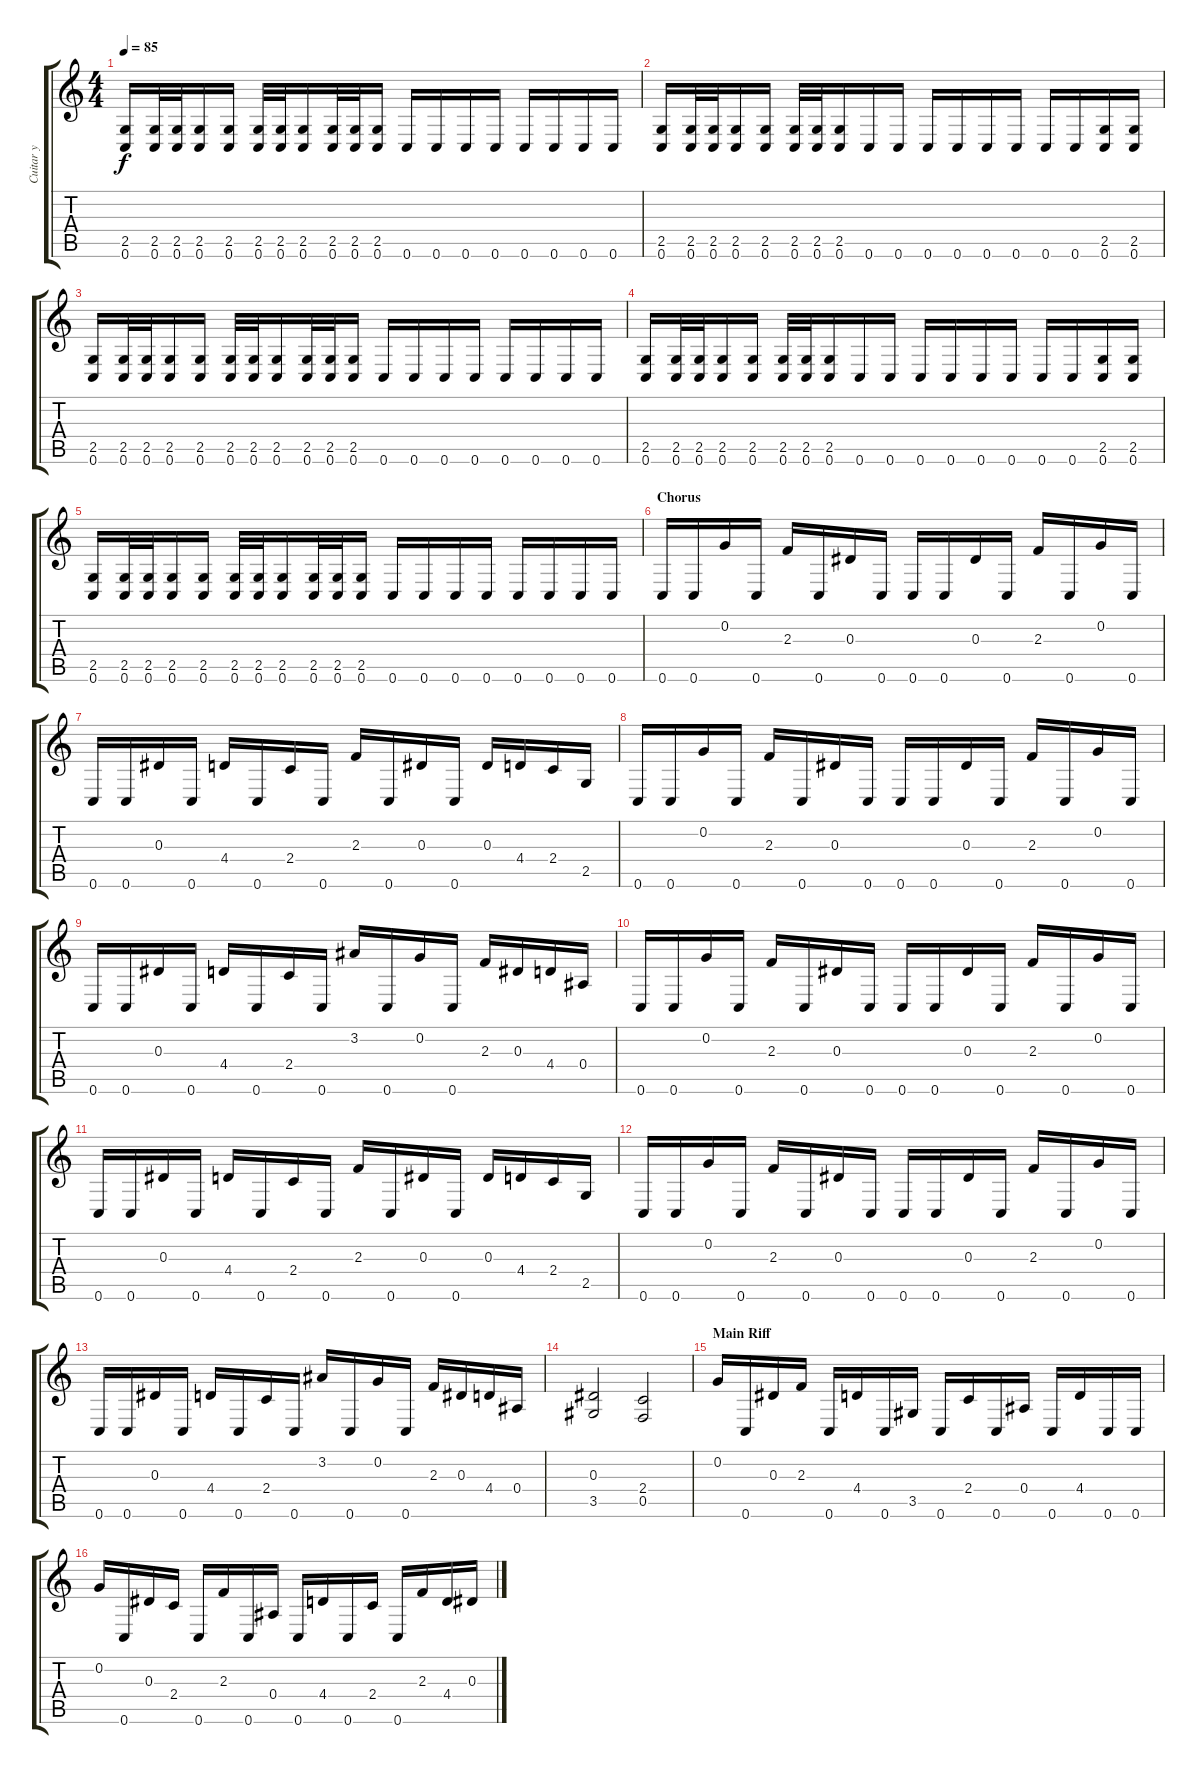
\track ("Cuitar y" "Cuitar y") {instrument overdrivenguitar}
\staff {score tabs}
\tuning (C4 G3 Eb3 Bb2 F2 C2) {hide}
\ts (4 4)
\tempo 85
\clef g2
\ks c
(2.5 0.6).16{dy f} (2.5 0.6).32 (2.5 0.6).32 (2.5 0.6).16 (2.5 0.6).16 (2.5 0.6).32 (2.5 0.6).32 (2.5 0.6).16 (2.5 0.6).32 (2.5 0.6).32 (2.5 0.6).16 0.6.16 0.6.16 0.6.16 0.6.16 0.6.16 0.6.16 0.6.16 0.6.16 |
(2.5 0.6).16 (2.5 0.6).32 (2.5 0.6).32 (2.5 0.6).16 (2.5 0.6).16 (2.5 0.6).32 (2.5 0.6).32 (2.5 0.6).16 0.6.16 0.6.16 0.6.16 0.6.16 0.6.16 0.6.16 0.6.16 0.6.16 (2.5 0.6).16 (2.5 0.6).16 |
(2.5 0.6).16 (2.5 0.6).32 (2.5 0.6).32 (2.5 0.6).16 (2.5 0.6).16 (2.5 0.6).32 (2.5 0.6).32 (2.5 0.6).16 (2.5 0.6).32 (2.5 0.6).32 (2.5 0.6).16 0.6.16 0.6.16 0.6.16 0.6.16 0.6.16 0.6.16 0.6.16 0.6.16 |
(2.5 0.6).16 (2.5 0.6).32 (2.5 0.6).32 (2.5 0.6).16 (2.5 0.6).16 (2.5 0.6).32 (2.5 0.6).32 (2.5 0.6).16 0.6.16 0.6.16 0.6.16 0.6.16 0.6.16 0.6.16 0.6.16 0.6.16 (2.5 0.6).16 (2.5 0.6).16 |
(2.5 0.6).16 (2.5 0.6).32 (2.5 0.6).32 (2.5 0.6).16 (2.5 0.6).16 (2.5 0.6).32 (2.5 0.6).32 (2.5 0.6).16 (2.5 0.6).32 (2.5 0.6).32 (2.5 0.6).16 0.6.16 0.6.16 0.6.16 0.6.16 0.6.16 0.6.16 0.6.16 0.6.16 |
\section ("" "Chorus")
0.6.16 0.6.16 0.2.16 0.6.16 2.3.16 0.6.16 0.3.16 0.6.16 0.6.16 0.6.16 0.3.16 0.6.16 2.3.16 0.6.16 0.2.16 0.6.16 |
0.6.16 0.6.16 0.3.16 0.6.16 4.4.16 0.6.16 2.4.16 0.6.16 2.3.16 0.6.16 0.3.16 0.6.16 0.3.16 4.4.16 2.4.16 2.5.16 |
0.6.16 0.6.16 0.2.16 0.6.16 2.3.16 0.6.16 0.3.16 0.6.16 0.6.16 0.6.16 0.3.16 0.6.16 2.3.16 0.6.16 0.2.16 0.6.16 |
0.6.16 0.6.16 0.3.16 0.6.16 4.4.16 0.6.16 2.4.16 0.6.16 3.2.16 0.6.16 0.2.16 0.6.16 2.3.16 0.3.16 4.4.16 0.4.16 |
0.6.16 0.6.16 0.2.16 0.6.16 2.3.16 0.6.16 0.3.16 0.6.16 0.6.16 0.6.16 0.3.16 0.6.16 2.3.16 0.6.16 0.2.16 0.6.16 |
0.6.16 0.6.16 0.3.16 0.6.16 4.4.16 0.6.16 2.4.16 0.6.16 2.3.16 0.6.16 0.3.16 0.6.16 0.3.16 4.4.16 2.4.16 2.5.16 |
0.6.16 0.6.16 0.2.16 0.6.16 2.3.16 0.6.16 0.3.16 0.6.16 0.6.16 0.6.16 0.3.16 0.6.16 2.3.16 0.6.16 0.2.16 0.6.16 |
0.6.16 0.6.16 0.3.16 0.6.16 4.4.16 0.6.16 2.4.16 0.6.16 3.2.16 0.6.16 0.2.16 0.6.16 2.3.16 0.3.16 4.4.16 0.4.16 |
(0.3 3.5).2 (2.4 0.5).2 |
\section ("" "Main Riff")
0.2.16 0.6.16 0.3.16 2.3.16 0.6.16 4.4.16 0.6.16 3.5.16 0.6.16 2.4.16 0.6.16 0.4.16 0.6.16 4.4.16 0.6.16 0.6.16 |
0.2.16 0.6.16 0.3.16 2.4.16 0.6.16 2.3.16 0.6.16 0.4.16 0.6.16 4.4.16 0.6.16 2.4.16 0.6.16 2.3.16 4.4.16 0.3.16
